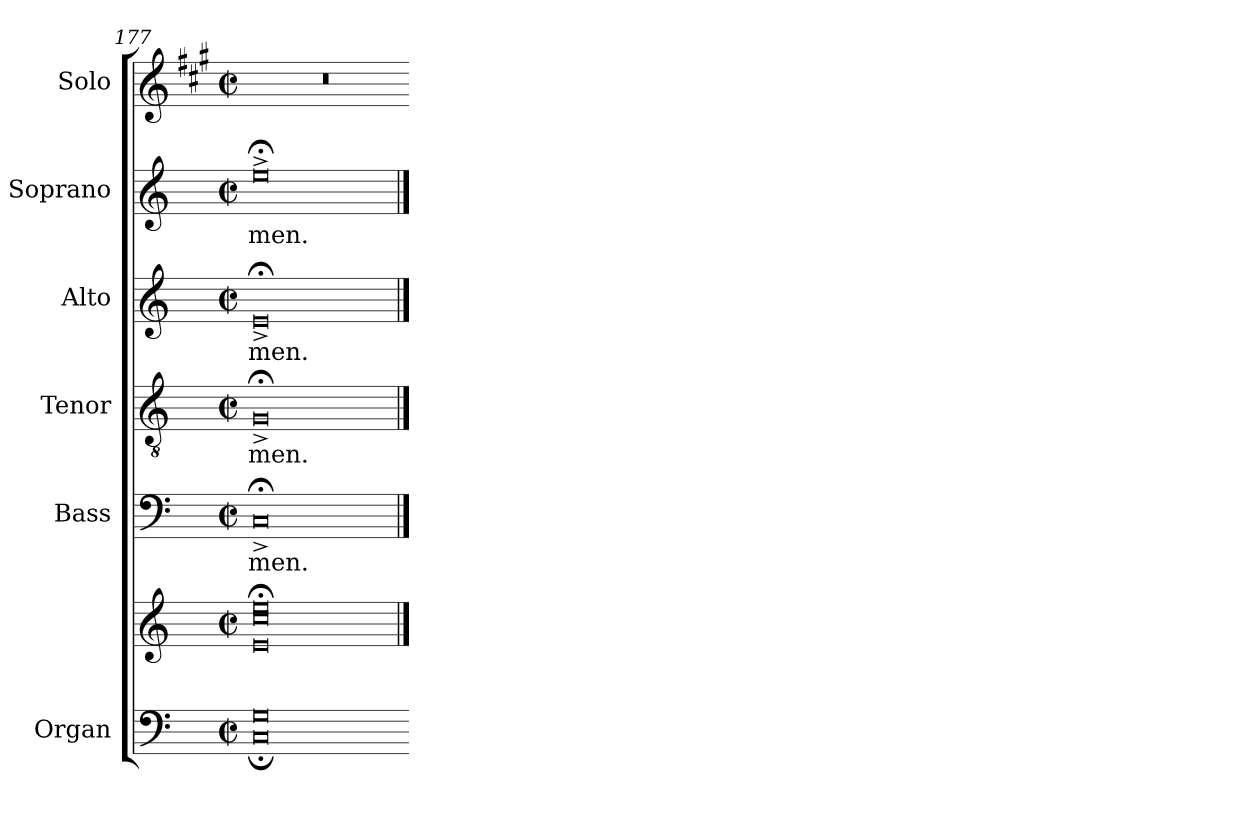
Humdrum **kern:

**kern	**kern	**kern	**text	**kern	**text	**kern	**text	**kern	**text	**kern
*part6	*part6	*part5	*part5	*part4	*part4	*part3	*part3	*part2	*part2	*part1
*staff7	*staff6	*staff5	*staff5	*staff4	*staff4	*staff3	*staff3	*staff2	*staff2	*staff1
*I"Organ	*	*I"Bass	*	*I"Tenor	*	*I"Alto	*	*I"Soprano	*	*I"Solo
*	*	*I'B	*	*I'T	*	*I'A	*	*I'S	*	*I'Solo
*clefF4	*clefG2	*clefF4	*	*clefGv2	*	*clefG2	*	*clefG2	*	*clefG2
*k[]	*k[]	*k[]	*	*k[]	*	*k[]	*	*k[]	*	*k[f#c#g#]
*C:	*C:	*C:	*	*C:	*	*C:	*	*C:	*	*A:
*M4/2	*M4/2	*M4/2	*	*M4/2	*	*M4/2	*	*M4/2	*	*M4/2
*met(c|)	*met(c|)	*met(c|)	*	*met(c|)	*	*met(c|)	*	*met(c|)	*	*met(c|)
=177	=177	=177	=177	=177	=177	=177	=177	=177	=177	=177
*^	*	*	*	*	*	*	*	*	*	*
!	!	!	!	!LO:LY:b	!	!LO:LY:b	!	!LO:LY:b	!	!LO:LY:b	!
0ryy	0C\; 0G\;	0e;< 0cc;< 0ee;<	0C;<^	-men.	0G;<^	-men.	0e;<^	-men.	0ee;<^	-men.	0r
*v	*v	*	*	*	*	*	*	*	*	*	*
==	==	==	=	==	=	==	=	==	=	=
*-	*-	*-	*-	*-	*-	*-	*-	*-	*-	*-
